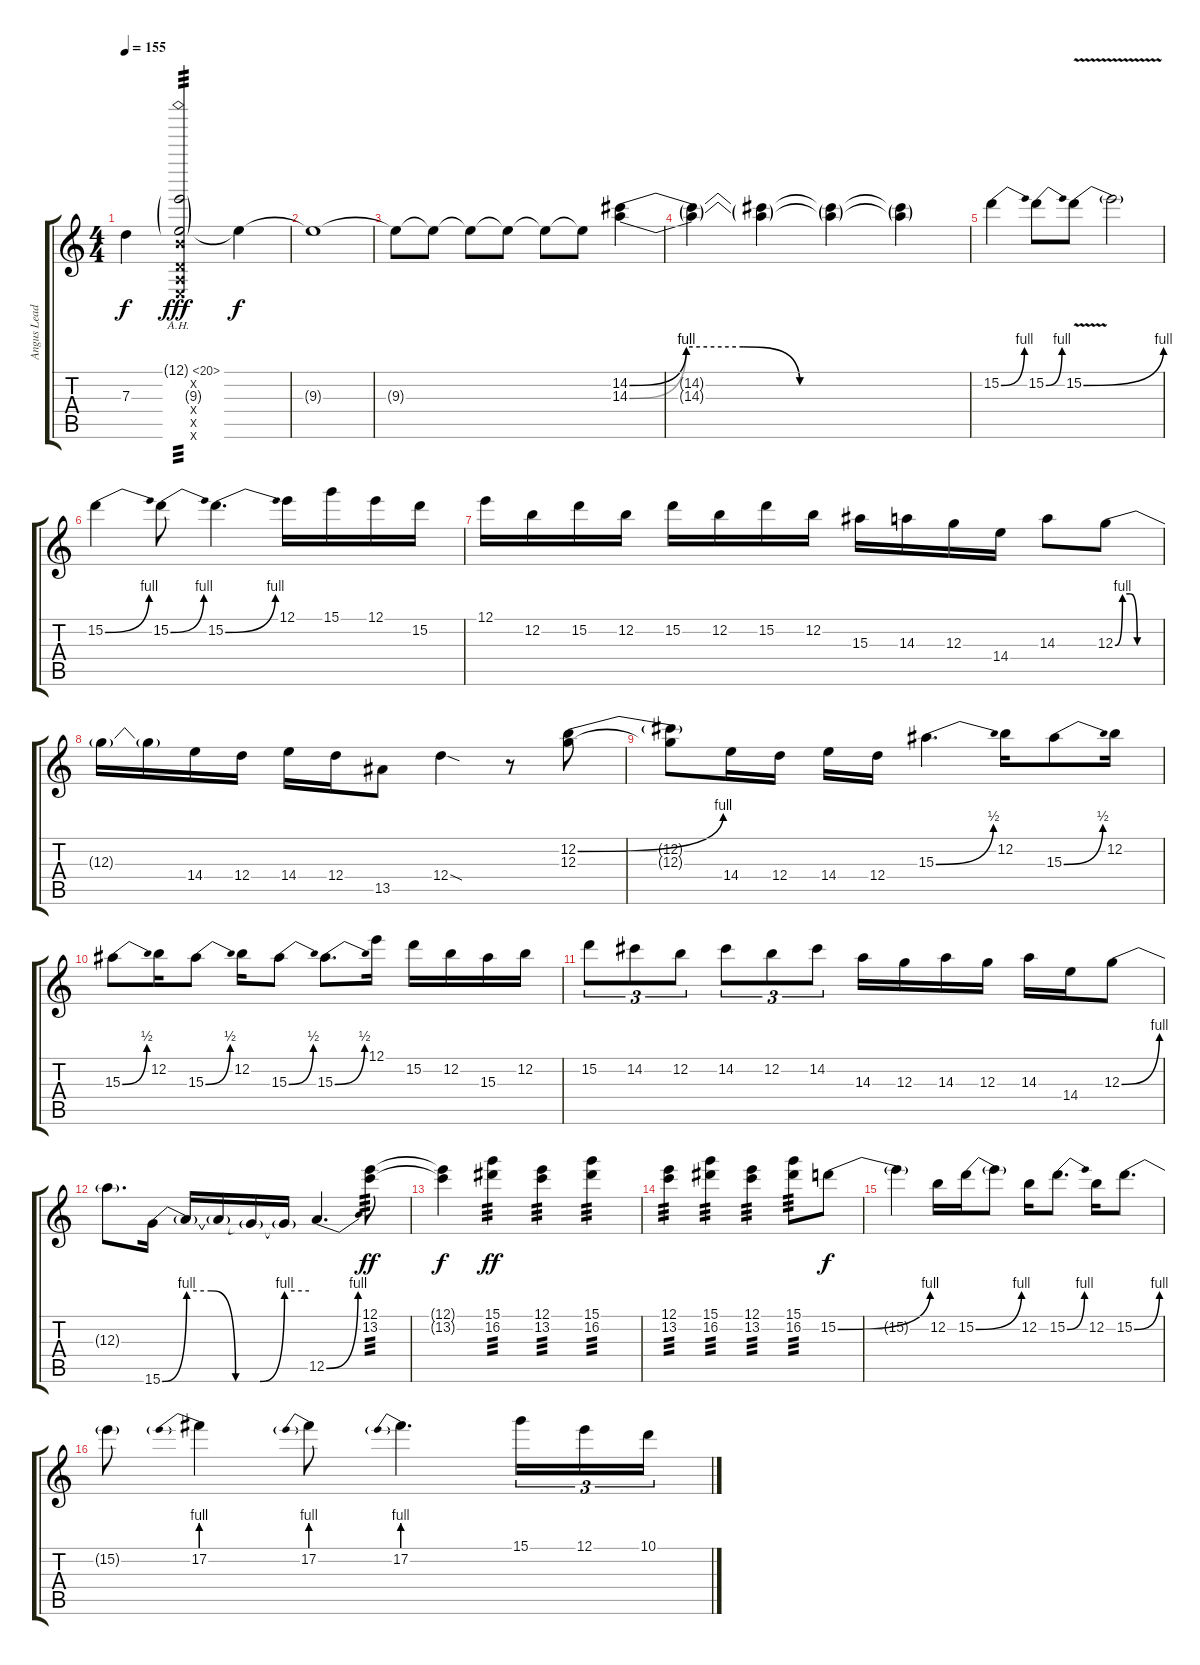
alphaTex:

\track ("Angus Lead" "Angus Lead") {instrument distortionguitar}
\staff {score tabs}
\tuning (E4 B3 G3 D3 A2 E2) {hide}
\ts (4 4)
\tempo 155
\clef g2
\ks c
7.3{t}.4{dy f} (12.1{ah 8 g} 0.2{x} 9.3{g} 0.4{x} 0.5{x} 0.6{x}).2{tp 3 dy fff} 9.3{t}.4{dy f} |
9.3{t}.1 |
9.3{t}.8 9.3{t}.8 9.3{t}.8 9.3{t}.8 9.3{t}.8 9.3{t}.8 (14.2{be (custom 0 0 10 4 20 4 30 0 40 0 60 0)} 14.3{be (custom 0 0 10 4 20 4 30 0 60 0)}).4 |
(14.2{t} 14.3{t}).4 (14.2{t} 14.3{t}).4 (14.2{t} 14.3{t}).4 (14.2{t} 14.3{t}).4 |
15.2{be (bend 0 0 60 4)}.4 15.2{be (bend 0 0 60 4)}.8 15.2{be (bend 0 0 60 4) v}.8 15.2{t}.2 |
15.2{be (bend 0 0 60 4)}.4 15.2{be (bend 0 0 60 4)}.8 15.2{be (bend 0 0 60 4)}.4{d} 12.1.16 15.1.16 12.1.16 15.2.16 |
12.1.16 12.2.16 15.2.16 12.2.16 15.2.16 12.2.16 15.2.16 12.2.16 15.3.16 14.3.16 12.3.16 14.4.16 14.3.8 12.3{be (custom 0 0 10 4 20 4 30 0 60 0)}.8 |
12.3{t}.16 12.3{t}.16 14.4.16 12.4.16 14.4.16 12.4.16 13.5.8 12.4{sod}.4 r.8 (12.2{be (bend 0 0 60 4)} 12.3).8 |
(12.2{t} 12.3{t}).8 14.4.16 12.4.16 14.4.16 12.4.16 15.3{be (bend 0 0 60 2)}.4{d} 12.2.16 15.3{be (bend 0 0 60 2)}.8 12.2.16 |
15.3{be (bend 0 0 60 2)}.8 12.2.16 15.3{be (bend 0 0 60 2)}.8 12.2.16 15.3{be (bend 0 0 60 2)}.8 15.3{be (bend 0 0 60 2)}.8{d} 12.1.16 15.2.16 12.2.16 15.3.16 12.2.16 |
15.2.8{tu (3 2)} 14.2.8{tu (3 2)} 12.2.8{tu (3 2)} 14.2.8{tu (3 2)} 12.2.8{tu (3 2)} 14.2.8{tu (3 2)} 14.3.16 12.3.16 14.3.16 12.3.16 14.3.16 14.4.16 12.3{be (bend 0 0 60 4)}.8 |
12.3{t}.8{d} 15.6{be (custom 0 0 10 4 20 4 30 0 40 0 50 4 60 4)}.16 15.6{t}.16 15.6{t}.16 15.6{t}.16 15.6{t}.16 12.5{be (bend 0 0 60 4)}.4{d} (12.1 13.2).8{tp 3 dy ff} |
(12.1{t} 13.2{t}).4{dy f} (15.1 16.2).4{tp 3 dy ff} (12.1 13.2).4{tp 3} (15.1 16.2).4{tp 3} |
(12.1 13.2).4{tp 3} (15.1 16.2).4{tp 3} (12.1 13.2).4{tp 3} (15.1 16.2).8{tp 3} 15.2{be (bend 0 0 60 4)}.8{dy f} |
15.2{t}.4 12.2.16 15.2{be (bend 0 0 60 4)}.16 15.2{t}.8 12.2.16 15.2{be (bend 0 0 60 4)}.8{d} 12.2.16 15.2{be (bend 0 0 60 4)}.8{d} |
15.2{t}.8 17.2{be (prebend 0 4 60 4)}.4 17.2{be (prebend 0 4 60 4)}.8 17.2{be (prebend 0 4 60 4)}.4{d} 15.1.16{tu (3 2)} 12.1.16{tu (3 2)} 10.1.16{tu (3 2)}
